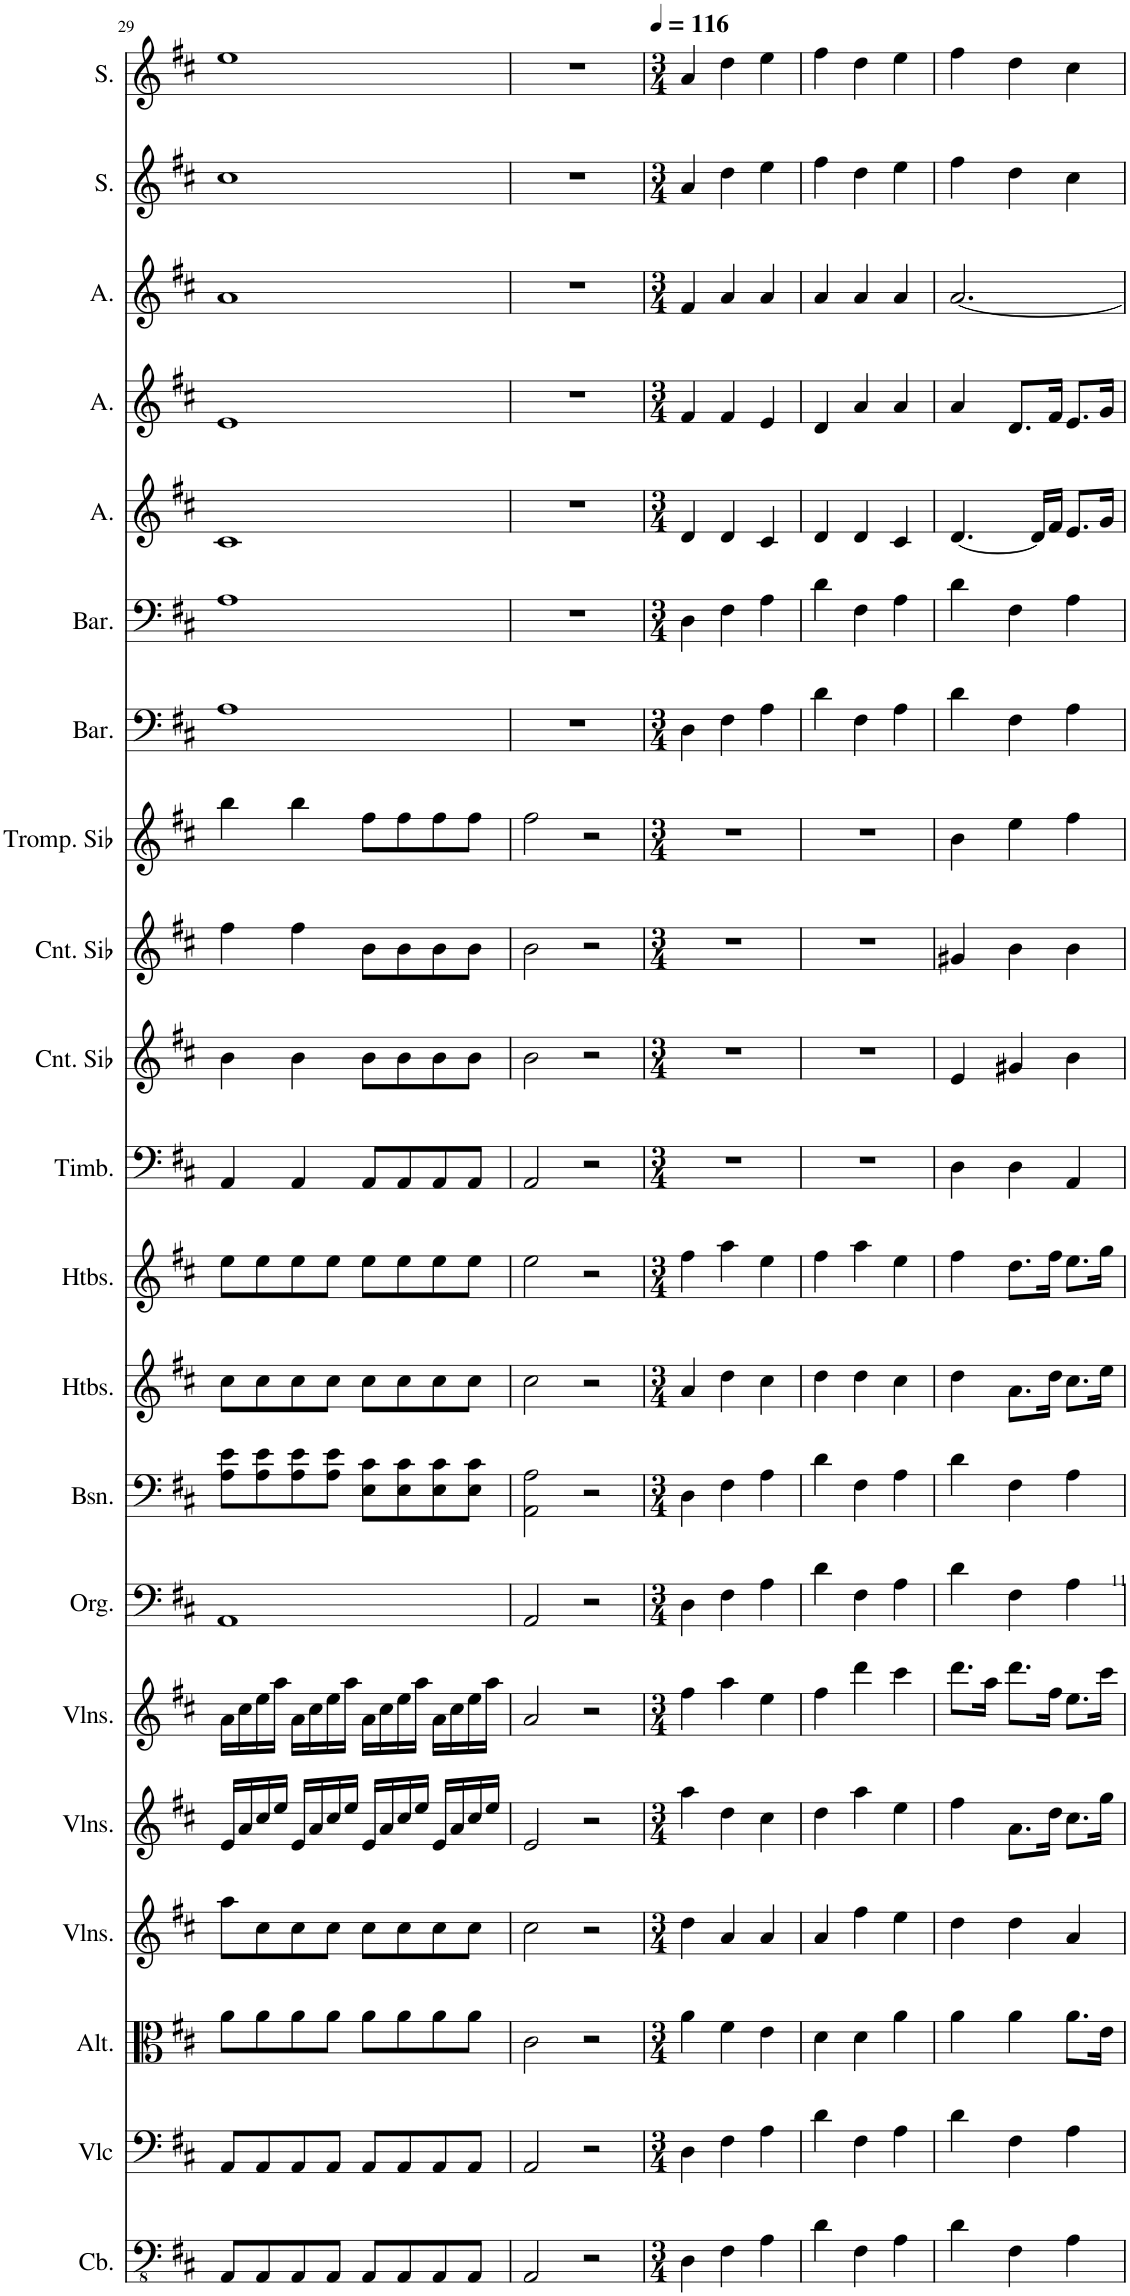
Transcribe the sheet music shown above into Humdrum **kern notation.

**kern	**kern	**kern	**kern	**kern	**kern	**kern	**kern	**kern	**kern	**kern	**kern	**kern	**kern	**kern	**kern	**kern	**kern	**kern	**kern	**kern
*part21	*part20	*part19	*part18	*part17	*part16	*part15	*part14	*part13	*part12	*part11	*part10	*part9	*part8	*part7	*part6	*part5	*part4	*part3	*part2	*part1
*staff21	*staff20	*staff19	*staff18	*staff17	*staff16	*staff15	*staff14	*staff13	*staff12	*staff11	*staff10	*staff9	*staff8	*staff7	*staff6	*staff5	*staff4	*staff3	*staff2	*staff1
*I"Contrebasse, Double Bass	*I"Violoncelle, Cello	*I"Alto, Viola	*I"Violons, Violin III	*I"Violons, Violin II	*I"Violons, Violin I	*I"Orgue, Organ	*I"Basson, Bassoon I &amp; II	*I"Hautbois, Oboe II	*I"Hautbois, Oboe I	*I"Timbales, Timpani	*I"Cornet en Sib, Trumpet III	*I"Cornet en Sib, Trumpet II	*I"Trompette en Sib, Trumpet I	*I"Baryton, Bass	*I"Baryton, Baritone	*I"Alto, Tenor	*I"Alto, Alto II	*I"Alto, Alto I	*I"Soprano, Soprano II	*I"Soprano, Soprano I
*I'Cb.	*I'Vlc	*I'Alt.	*I'Vlns.	*I'Vlns.	*I'Vlns.	*I'Org.	*I'Bsn.	*I'Htbs.	*I'Htbs.	*I'Timb.	*I'Cnt. Sib	*I'Cnt. Sib	*I'Tromp. Sib	*I'Bar.	*I'Bar.	*I'A.	*I'A.	*I'A.	*I'S.	*I'S.
!!LO:PB:g=z
*clefFv4	*clefF4	*clefC3	*clefG2	*clefG2	*clefG2	*clefF4	*clefF4	*clefG2	*clefG2	*clefF4	*clefG2	*clefG2	*clefG2	*clefF4	*clefF4	*clefG2	*clefG2	*clefG2	*clefG2	*clefG2
*Trd7c12	*	*	*	*	*	*	*	*	*	*	*Trd1c2	*Trd1c2	*Trd1c2	*	*	*	*	*	*	*
*k[f#c#]	*k[f#c#]	*k[f#c#]	*k[f#c#]	*k[f#c#]	*k[f#c#]	*k[f#c#]	*k[f#c#]	*k[f#c#]	*k[f#c#]	*k[f#c#]	*k[f#c#]	*k[f#c#]	*k[f#c#]	*k[f#c#]	*k[f#c#]	*k[f#c#]	*k[f#c#]	*k[f#c#]	*k[f#c#]	*k[f#c#]
*M4/4	*M4/4	*M4/4	*M4/4	*M4/4	*M4/4	*M4/4	*M4/4	*M4/4	*M4/4	*M4/4	*M4/4	*M4/4	*M4/4	*M4/4	*M4/4	*M4/4	*M4/4	*M4/4	*M4/4	*M4/4
=29	=29	=29	=29	=29	=29	=29	=29	=29	=29	=29	=29	=29	=29	=29	=29	=29	=29	=29	=29	=29
8AAA/L	8AA/L	8a\L	8aa\L	16e/LL	16a\LL	1AA	8A\ 8e\L	8cc#\L	8ee\L	4AA/	4b\	4ff#\	4bb\	1A	1A	1c#	1e	1a	1cc#	1ee
.	.	.	.	16a/	16cc#\	.	.	.	.	.	.	.	.	.	.	.	.	.	.	.
8AAA/	8AA/	8a\	8cc#\	16cc#/	16ee\	.	8A\ 8e\	8cc#\	8ee\	.	.	.	.	.	.	.	.	.	.	.
.	.	.	.	16ee/JJ	16aa\JJ	.	.	.	.	.	.	.	.	.	.	.	.	.	.	.
8AAA/	8AA/	8a\	8cc#\	16e/LL	16a\LL	.	8A\ 8e\	8cc#\	8ee\	4AA/	4b\	4ff#\	4bb\	.	.	.	.	.	.	.
.	.	.	.	16a/	16cc#\	.	.	.	.	.	.	.	.	.	.	.	.	.	.	.
8AAA/J	8AA/J	8a\J	8cc#\J	16cc#/	16ee\	.	8A\ 8e\J	8cc#\J	8ee\J	.	.	.	.	.	.	.	.	.	.	.
.	.	.	.	16ee/JJ	16aa\JJ	.	.	.	.	.	.	.	.	.	.	.	.	.	.	.
8AAA/L	8AA/L	8a\L	8cc#\L	16e/LL	16a\LL	.	8E\ 8c#\L	8cc#\L	8ee\L	8AA/L	8b\L	8b\L	8ff#\L	.	.	.	.	.	.	.
.	.	.	.	16a/	16cc#\	.	.	.	.	.	.	.	.	.	.	.	.	.	.	.
8AAA/	8AA/	8a\	8cc#\	16cc#/	16ee\	.	8E\ 8c#\	8cc#\	8ee\	8AA/	8b\	8b\	8ff#\	.	.	.	.	.	.	.
.	.	.	.	16ee/JJ	16aa\JJ	.	.	.	.	.	.	.	.	.	.	.	.	.	.	.
8AAA/	8AA/	8a\	8cc#\	16e/LL	16a\LL	.	8E\ 8c#\	8cc#\	8ee\	8AA/	8b\	8b\	8ff#\	.	.	.	.	.	.	.
.	.	.	.	16a/	16cc#\	.	.	.	.	.	.	.	.	.	.	.	.	.	.	.
8AAA/J	8AA/J	8a\J	8cc#\J	16cc#/	16ee\	.	8E\ 8c#\J	8cc#\J	8ee\J	8AA/J	8b\J	8b\J	8ff#\J	.	.	.	.	.	.	.
.	.	.	.	16ee/JJ	16aa\JJ	.	.	.	.	.	.	.	.	.	.	.	.	.	.	.
=30	=30	=30	=30	=30	=30	=30	=30	=30	=30	=30	=30	=30	=30	=30	=30	=30	=30	=30	=30	=30
2AAA/	2AA/	2c#\	2cc#\	2e/	2a/	2AA/	2AA\ 2A\	2cc#\	2ee\	2AA/	2b\	2b\	2ff#\	1r	1r	1r	1r	1r	1r	1r
2r	2r	2r	2r	2r	2r	2r	2r	2r	2r	2r	2r	2r	2r	.	.	.	.	.	.	.
=31	=31	=31	=31	=31	=31	=31	=31	=31	=31	=31	=31	=31	=31	=31	=31	=31	=31	=31	=31	=31
*M3/4	*M3/4	*M3/4	*M3/4	*M3/4	*M3/4	*M3/4	*M3/4	*M3/4	*M3/4	*M3/4	*M3/4	*M3/4	*M3/4	*M3/4	*M3/4	*M3/4	*M3/4	*M3/4	*M3/4	*M3/4
*	*	*	*	*	*	*	*	*	*	*	*	*	*	*	*	*	*	*	*	*MM116
4DD\	4D\	4a\	4dd\	4aa\	4ff#\	4D\	4D\	4a/	4ff#\	2.r	2.r	2.r	2.r	4D\	4D\	4d/	4f#/	4f#/	4a/	4a/
4FF#\	4F#\	4f#\	4a/	4dd\	4aa\	4F#\	4F#\	4dd\	4aa\	.	.	.	.	4F#\	4F#\	4d/	4f#/	4a/	4dd\	4dd\
4AA\	4A\	4e\	4a/	4cc#\	4ee\	4A\	4A\	4cc#\	4ee\	.	.	.	.	4A\	4A\	4c#/	4e/	4a/	4ee\	4ee\
=32	=32	=32	=32	=32	=32	=32	=32	=32	=32	=32	=32	=32	=32	=32	=32	=32	=32	=32	=32	=32
4D\	4d\	4d\	4a/	4dd\	4ff#\	4d\	4d\	4dd\	4ff#\	2.r	2.r	2.r	2.r	4d\	4d\	4d/	4d/	4a/	4ff#\	4ff#\
4FF#\	4F#\	4d\	4ff#\	4aa\	4ddd\	4F#\	4F#\	4dd\	4aa\	.	.	.	.	4F#\	4F#\	4d/	4a/	4a/	4dd\	4dd\
4AA\	4A\	4a\	4ee\	4ee\	4ccc#\	4A\	4A\	4cc#\	4ee\	.	.	.	.	4A\	4A\	4c#/	4a/	4a/	4ee\	4ee\
=33	=33	=33	=33	=33	=33	=33	=33	=33	=33	=33	=33	=33	=33	=33	=33	=33	=33	=33	=33	=33
4D\	4d\	4a\	4dd\	4ff#\	8.ddd\L	4d\	4d\	4dd\	4ff#\	4D\	4e/	4g#X/	4b\	4d\	4d\	[4.d/	4a/	[2.a/	4ff#\	4ff#\
.	.	.	.	.	16aa\Jk	.	.	.	.	.	.	.	.	.	.	.	.	.	.	.
4FF#\	4F#\	4a\	4dd\	8.a\L	8.ddd\L	4F#\	4F#\	8.a\L	8.dd\L	4D\	4g#X/	4b\	4ee\	4F#\	4F#\	.	8.d/L	.	4dd\	4dd\
.	.	.	.	.	.	.	.	.	.	.	.	.	.	.	.	16d/LL]	.	.	.	.
.	.	.	.	16dd\Jk	16ff#\Jk	.	.	16dd\Jk	16ff#\Jk	.	.	.	.	.	.	16f#/JJ	16f#/Jk	.	.	.
4AA\	4A\	8.a\L	4a/	8.cc#\L	8.ee\L	4A\	4A\	8.cc#\L	8.ee\L	4AA/	4b\	4b\	4ff#\	4A\	4A\	8.e/L	8.e/L	.	4cc#\	4cc#\
.	.	16e\Jk	.	16gg\Jk	16ccc#\Jk	.	.	16ee\Jk	16gg\Jk	.	.	.	.	.	.	16g/Jk	16g/Jk	.	.	.
=	=	=	=	=	=	=	=	=	=	=	=	=	=	=	=	=	=	=	=	=
*-	*-	*-	*-	*-	*-	*-	*-	*-	*-	*-	*-	*-	*-	*-	*-	*-	*-	*-	*-	*-
